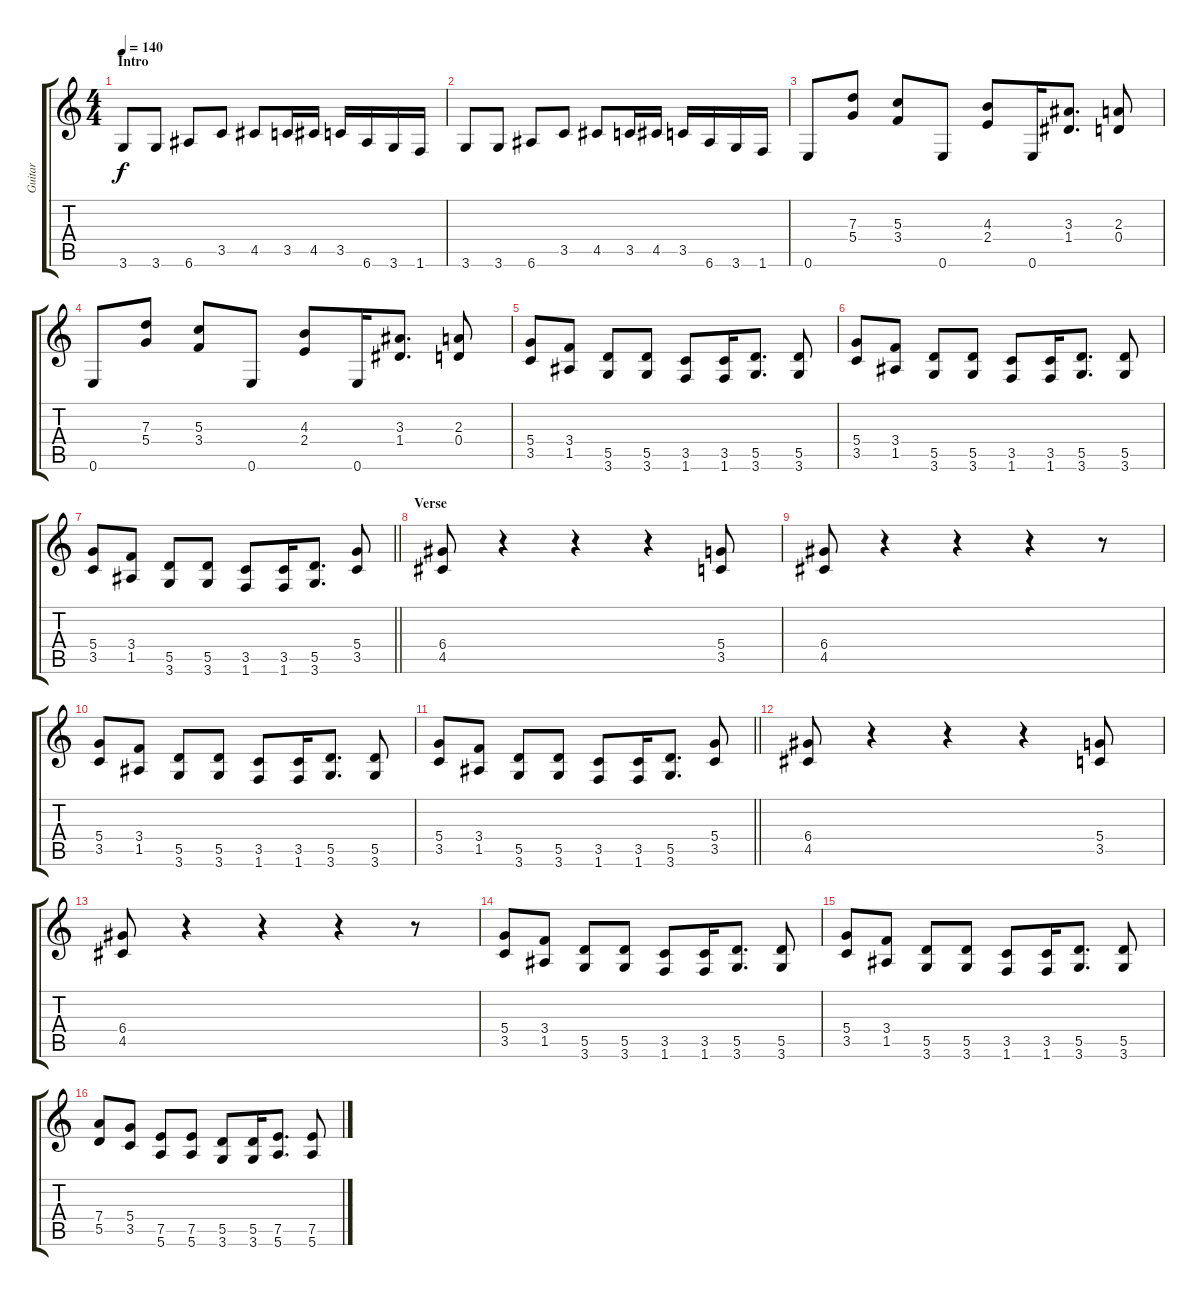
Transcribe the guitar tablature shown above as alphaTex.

\track ("Guitar" "Guitar") {instrument distortionguitar}
\staff {score tabs}
\tuning (E4 B3 G3 D3 A2 E2) {hide}
\ts (4 4)
\section ("" "Intro")
\tempo 140
\clef g2
\ks c
3.6.8{dy f instrument distortionguitar} 3.6.8 6.6.8 3.5.8 4.5.8 3.5.16 4.5.16 3.5.16 6.6.16 3.6.16 1.6.16 |
3.6.8 3.6.8 6.6.8 3.5.8 4.5.8 3.5.16 4.5.16 3.5.16 6.6.16 3.6.16 1.6.16 |
0.6.8 (7.3 5.4).8 (5.3 3.4).8 0.6.8 (4.3 2.4).8 0.6.16 (3.3 1.4).8{d} (2.3 0.4).8 |
0.6.8 (7.3 5.4).8 (5.3 3.4).8 0.6.8 (4.3 2.4).8 0.6.16 (3.3 1.4).8{d} (2.3 0.4).8 |
(5.4 3.5).8 (3.4 1.5).8 (5.5 3.6).8 (5.5 3.6).8 (3.5 1.6).8 (3.5 1.6).16 (5.5 3.6).8{d} (5.5 3.6).8 |
(5.4 3.5).8 (3.4 1.5).8 (5.5 3.6).8 (5.5 3.6).8 (3.5 1.6).8 (3.5 1.6).16 (5.5 3.6).8{d} (5.5 3.6).8 |
\barLineRight lightlight
(5.4 3.5).8 (3.4 1.5).8 (5.5 3.6).8 (5.5 3.6).8 (3.5 1.6).8 (3.5 1.6).16 (5.5 3.6).8{d} (5.4 3.5).8 |
\section ("" "Verse")
(6.4 4.5).8 r.4 r.4 r.4 (5.4 3.5).8 |
(6.4 4.5).8 r.4 r.4 r.4 r.8 |
(5.4 3.5).8 (3.4 1.5).8 (5.5 3.6).8 (5.5 3.6).8 (3.5 1.6).8 (3.5 1.6).16 (5.5 3.6).8{d} (5.5 3.6).8 |
\barLineRight lightlight
(5.4 3.5).8 (3.4 1.5).8 (5.5 3.6).8 (5.5 3.6).8 (3.5 1.6).8 (3.5 1.6).16 (5.5 3.6).8{d} (5.4 3.5).8 |
(6.4 4.5).8 r.4 r.4 r.4 (5.4 3.5).8 |
(6.4 4.5).8 r.4 r.4 r.4 r.8 |
(5.4 3.5).8 (3.4 1.5).8 (5.5 3.6).8 (5.5 3.6).8 (3.5 1.6).8 (3.5 1.6).16 (5.5 3.6).8{d} (5.5 3.6).8 |
(5.4 3.5).8 (3.4 1.5).8 (5.5 3.6).8 (5.5 3.6).8 (3.5 1.6).8 (3.5 1.6).16 (5.5 3.6).8{d} (5.5 3.6).8 |
(7.4 5.5).8 (5.4 3.5).8 (7.5 5.6).8 (7.5 5.6).8 (5.5 3.6).8 (5.5 3.6).16 (7.5 5.6).8{d} (7.5 5.6).8
